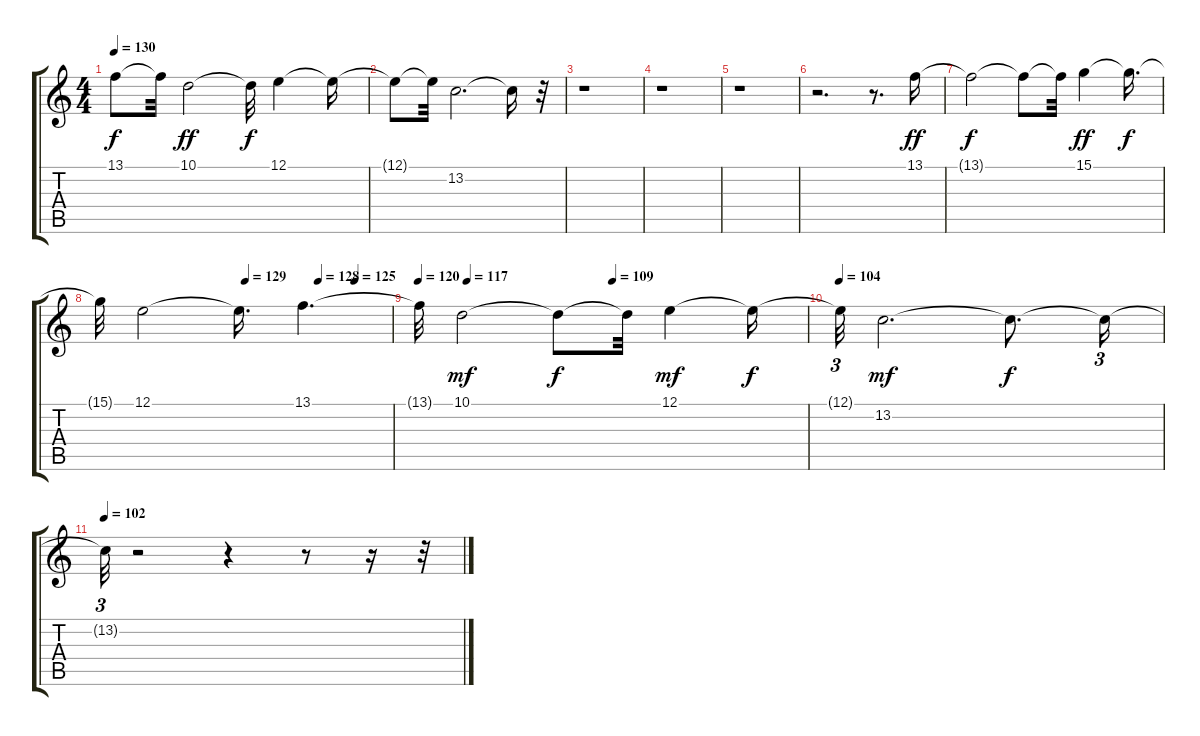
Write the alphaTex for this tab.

\track "" {instrument lead8bassandlead}
\staff {score tabs}
\tuning (E4 B3 G3 D3 A2 E2) {hide}
\ts (4 4)
\tempo 130
\clef g2
\ks c
13.1{t}.8{dy f} 13.1{t}.32 10.1.2{dy ff} 10.1{t}.32{dy f} 12.1.4 12.1{t}.16 |
12.1{t}.8 12.1{t}.32 13.2.2{d} 13.2{t}.16 r.32 |
r.1 |
r.1 |
r.1 |
r.2{d} r.8{d} 13.1.16{dy ff} |
13.1{t}.2{dy f} 13.1{t}.8 13.1{t}.32 15.1.4{dy ff} 15.1{t}.16{d dy f} |
\tempo (129 0.5)
\tempo (128 0.75)
\tempo (125 0.875)
15.1{t}.32 12.1.2 12.1{t}.16{d} 13.1.4{d} |
\tempo 120
\tempo (117 0.125)
\tempo (109 0.5)
13.1{t}.32 10.1.2{dy mf} 10.1{t}.8{dy f} 10.1{t}.32 12.1.4{dy mf} 12.1{t}.16{dy f} |
\tempo 104
12.1{t}.32{tu (3 2)} 13.2.2{d dy mf} 13.2{t}.8{d dy f} 13.2{t}.16{tu (3 2)} |
\tempo 102
13.2{t}.32{tu (3 2)} r.2 r.4 r.8 r.16 r.32
